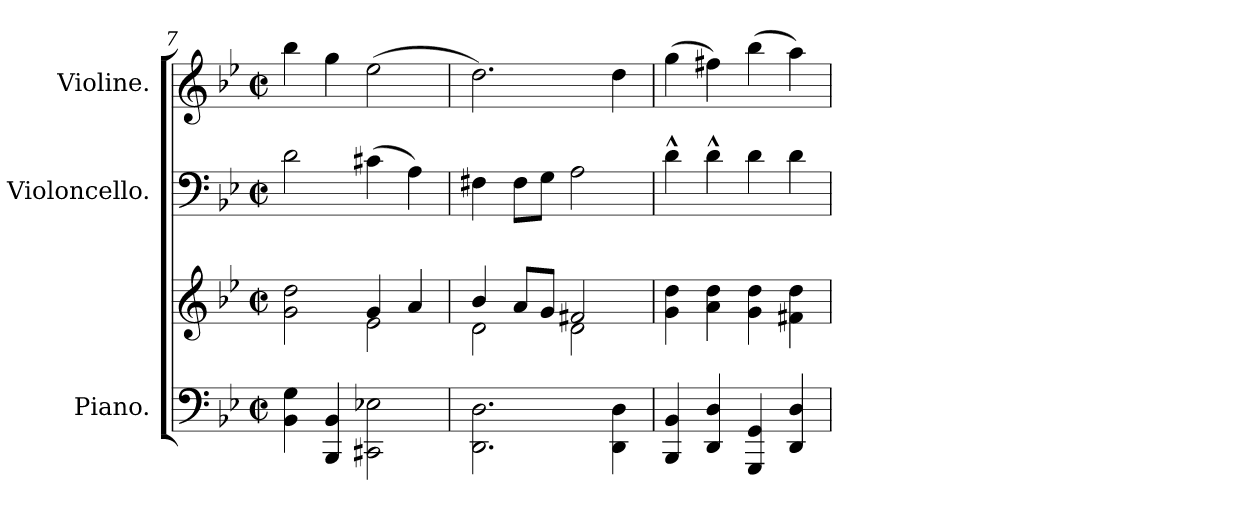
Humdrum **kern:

**kern	**kern	**kern	**kern
*part3	*part3	*part2	*part1
*staff4	*staff3	*staff2	*staff1
*I"Piano.	*	*I"Violoncello.	*I"Violine.
*	*	*I'vlc	*I'vl
*clefF4	*clefG2	*clefF4	*clefG2
*k[b-e-]	*k[b-e-]	*k[b-e-]	*k[b-e-]
*g:	*g:	*g:	*g:
*M2/2	*M2/2	*M2/2	*M2/2
*met(c|)	*met(c|)	*met(c|)	*met(c|)
=7	=7	=7	=7
*	*^	*	*
4BB-\ 4G\	2g\ 2dd\	2ryy	2d\	4bb-\
4BBB-/ 4BB-/	.	.	.	4gg\
2CC#X\ 2E-X\	4g/	2e-\	(4c#X\	(2ee-\
.	4a/	.	4A\)	.
=8	=8	=8	=8	=8
2.DD\ 2.D\	4b-/	2d\	4F#X\	2.dd\)
.	8a/L	.	8F#\L	.
.	8g/J	.	8G\J	.
.	2f#X/	2d\	2A\	.
4DD\ 4D\	.	.	.	4dd\
*	*v	*v	*	*
=9	=9	=9	=9
4BBB-/ 4BB-/	4g\ 4dd\	4d^^\	(4gg\
4DD/ 4D/	4a\ 4dd\	4d^^\	4ff#X\)
4GGG/ 4GG/	4g\ 4dd\	4d\	(4bb-\
4DD/ 4D/	4f#X\ 4dd\	4d\	4aa\)
=	=	=	=
*-	*-	*-	*-
